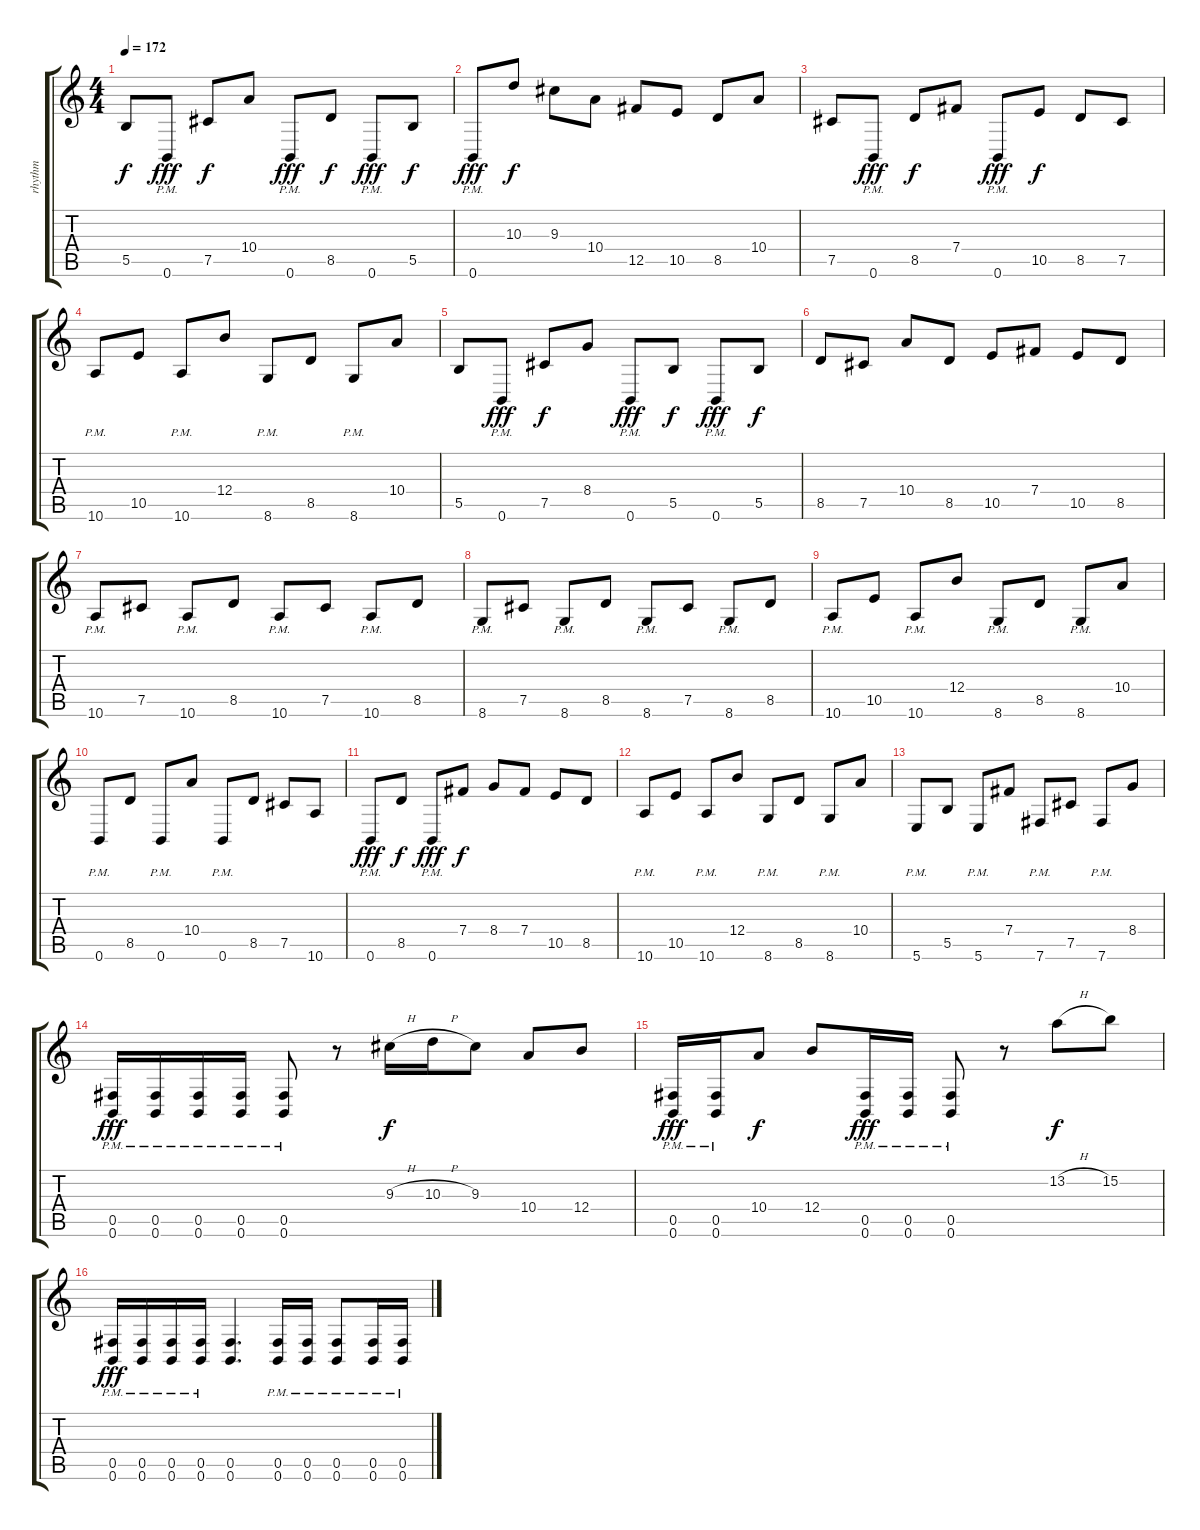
\track ("rhythm" "rhythm") {instrument distortionguitar}
\staff {score tabs}
\tuning (Db4 Ab3 E3 B2 Gb2 B1) {hide}
\ts (4 4)
\tempo 172
\clef g2
\ks c
5.5.8{dy f volume 16} 0.6{pm}.8{dy fff} 7.5.8{dy f} 10.4.8 0.6{pm}.8{dy fff} 8.5.8{dy f} 0.6{pm}.8{dy fff} 5.5.8{dy f} |
0.6{pm}.8{dy fff} 10.3.8{dy f} 9.3.8 10.4.8 12.5.8 10.5.8 8.5.8 10.4.8 |
7.5.8 0.6{pm}.8{dy fff} 8.5.8{dy f} 7.4.8 0.6{pm}.8{dy fff} 10.5.8{dy f} 8.5.8 7.5.8 |
10.6{pm}.8 10.5.8 10.6{pm}.8 12.4.8 8.6{pm}.8 8.5.8 8.6{pm}.8 10.4.8 |
5.5.8 0.6{pm}.8{dy fff} 7.5.8{dy f} 8.4.8 0.6{pm}.8{dy fff} 5.5.8{dy f} 0.6{pm}.8{dy fff} 5.5.8{dy f} |
8.5.8 7.5.8 10.4.8 8.5.8 10.5.8 7.4.8 10.5.8 8.5.8 |
10.6{pm}.8 7.5.8 10.6{pm}.8 8.5.8 10.6{pm}.8 7.5.8 10.6{pm}.8 8.5.8 |
8.6{pm}.8 7.5.8 8.6{pm}.8 8.5.8 8.6{pm}.8 7.5.8 8.6{pm}.8 8.5.8 |
10.6{pm}.8 10.5.8 10.6{pm}.8 12.4.8 8.6{pm}.8 8.5.8 8.6{pm}.8 10.4.8 |
0.6{pm}.8 8.5.8 0.6{pm}.8 10.4.8 0.6{pm}.8 8.5.8 7.5.8 10.6.8 |
0.6{pm}.8{dy fff} 8.5.8{dy f} 0.6{pm}.8{dy fff} 7.4.8{dy f} 8.4.8 7.4.8 10.5.8 8.5.8 |
10.6{pm}.8 10.5.8 10.6{pm}.8 12.4.8 8.6{pm}.8 8.5.8 8.6{pm}.8 10.4.8 |
5.6{pm}.8 5.5.8 5.6{pm}.8 7.4.8 7.6{pm}.8 7.5.8 7.6{pm}.8 8.4.8 |
(0.5{pm} 0.6{pm}).16{dy fff} (0.5{pm} 0.6{pm}).16 (0.5{pm} 0.6{pm}).16 (0.5{pm} 0.6{pm}).16 (0.5{pm} 0.6{pm}).8 r.8 9.3{h}.16{dy f} 10.3{h}.16 9.3.8 10.4.8 12.4.8 |
(0.5{pm} 0.6{pm}).16{dy fff} (0.5{pm} 0.6{pm}).16 10.4.8{dy f} 12.4.8 (0.5{pm} 0.6{pm}).16{dy fff} (0.5{pm} 0.6{pm}).16 (0.5{pm} 0.6{pm}).8 r.8 13.2{h}.8{dy f} 15.2.8 |
(0.5{pm} 0.6{pm}).16{dy fff} (0.5{pm} 0.6{pm}).16 (0.5{pm} 0.6{pm}).16 (0.5{pm} 0.6{pm}).16 (0.5 0.6).4{d} (0.5{pm} 0.6{pm}).16 (0.5{pm} 0.6{pm}).16 (0.5{pm} 0.6{pm}).8 (0.5{pm} 0.6{pm}).16 (0.5{pm} 0.6{pm}).16
